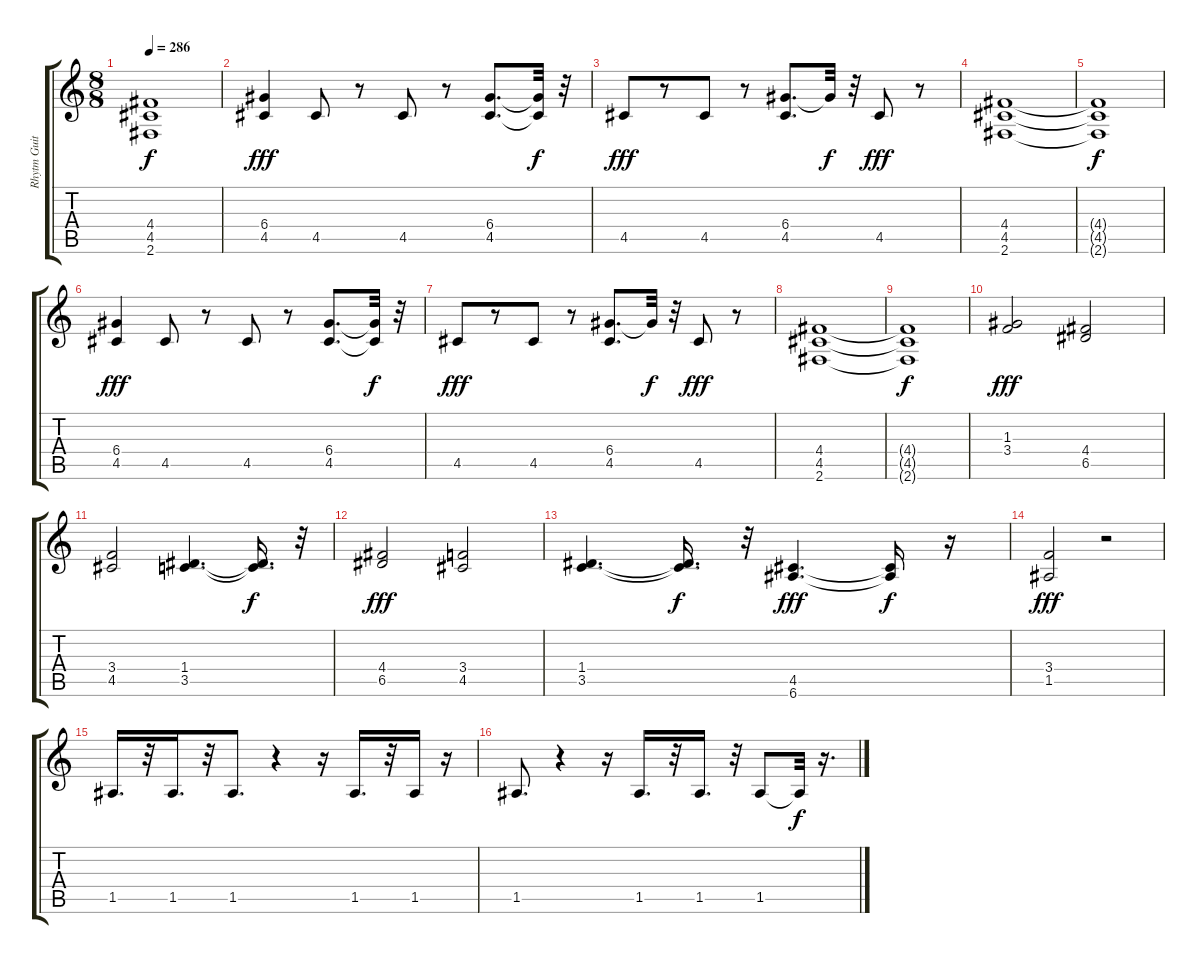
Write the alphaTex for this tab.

\track ("Rhytm Guitar" "Rhytm Guit") {instrument distortionguitar}
\staff {score tabs}
\tuning (E4 B3 G3 D3 A2 E2) {hide}
\ts (8 8)
\tempo 286
\clef g2
\ks c
(4.4{t} 4.5{t} 2.6{t}).1{dy f} |
(6.4 4.5).4{dy fff} 4.5.8 r.8 4.5.8 r.8 (6.4 4.5).8{d} (6.4{t} 4.5{t}).32{dy f} r.32 |
4.5.8{dy fff} r.8 4.5.8 r.8 (6.4 4.5).8{d} 6.4{t}.32{dy f} r.32 4.5.8{dy fff} r.8 |
(4.4 4.5 2.6).1 |
(4.4{t} 4.5{t} 2.6{t}).1{dy f} |
(6.4 4.5).4{dy fff} 4.5.8 r.8 4.5.8 r.8 (6.4 4.5).8{d} (6.4{t} 4.5{t}).32{dy f} r.32 |
4.5.8{dy fff} r.8 4.5.8 r.8 (6.4 4.5).8{d} 6.4{t}.32{dy f} r.32 4.5.8{dy fff} r.8 |
(4.4 4.5 2.6).1 |
(4.4{t} 4.5{t} 2.6{t}).1{dy f} |
(1.3 3.4).2{dy fff} (4.4 6.5).2 |
(3.4 4.5).2 (1.4 3.5).4{d} (1.4{t} 3.5{t}).16{d dy f} r.32 |
(4.4 6.5).2{dy fff} (3.4 4.5).2 |
(1.4 3.5).4{d} (1.4{t} 3.5{t}).16{d dy f} r.32 (4.5 6.6).4{d dy fff} (4.5{t} 6.6{t}).16{dy f} r.16 |
(3.4 1.5).2{dy fff} r.2 |
1.5.16{d} r.32 1.5.16{d} r.32 1.5.8{d} r.4 r.16 1.5.16{d} r.32 1.5.16 r.16 |
1.5.8{d} r.4 r.16 1.5.16{d} r.32 1.5.16{d} r.32 1.5.8 1.5{t}.32{dy f} r.16{d}
